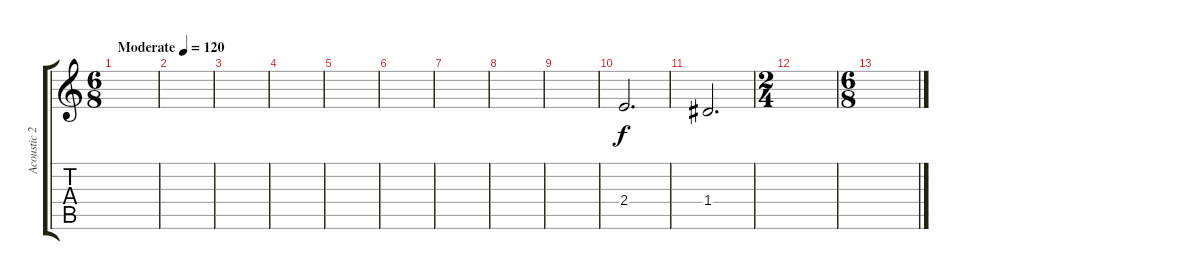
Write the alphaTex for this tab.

\track ("Acoustic 2" "Acoustic 2") {instrument acousticguitarsteel}
\staff {score tabs}
\tuning (E4 B3 G3 D3 A2 E2) {hide}
\ts (6 8)
\tempo (120 "Moderate")
\clef g2
\ks c
|
|
|
|
|
|
|
|
|
2.4.2{d} |
1.4.2{d} |
\ts (2 4)
|
\ts (6 8)
